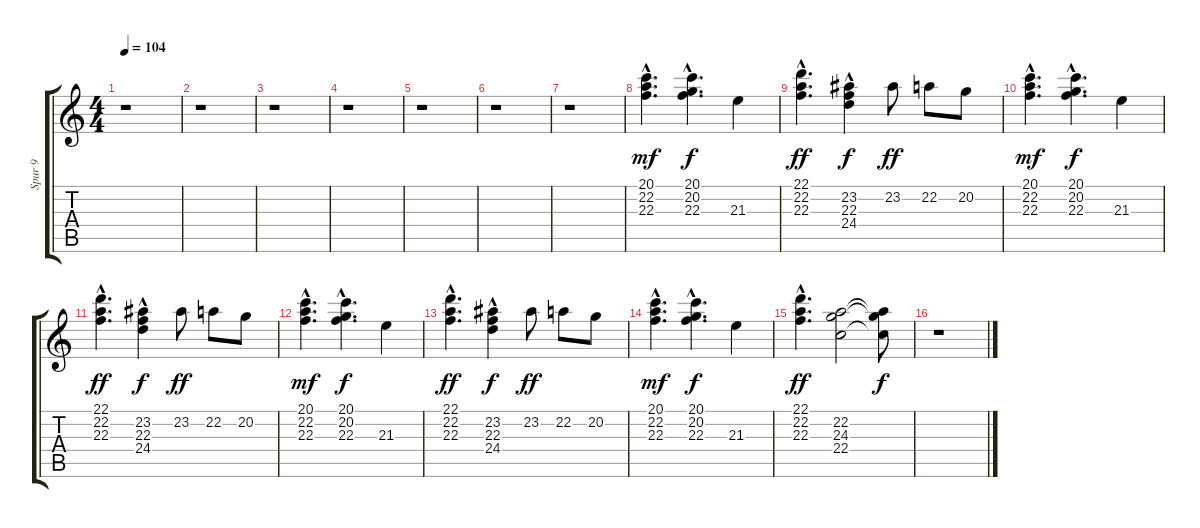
\track ("Spur 9" "Spur 9") {instrument drawbarorgan}
\staff {score tabs}
\tuning (E4 B3 G3 D3 A2 E2) {hide}
\ts (4 4)
\tempo 104
\clef g2
\ks c
r.1{dy f} |
r.1 |
r.1 |
r.1 |
r.1 |
r.1 |
r.1 |
(20.1{hac} 22.2{hac} 22.3{hac}).4{d dy mf} (20.1 20.2 22.3{hac}).4{d dy f} 21.3.4 |
(22.1{hac} 22.2{hac} 22.3).4{d dy ff} (23.2{hac} 22.3{hac} 24.4).4{dy f} 23.2.8{dy ff} 22.2.8 20.2.8 |
(20.1{hac} 22.2{hac} 22.3{hac}).4{d dy mf} (20.1 20.2 22.3{hac}).4{d dy f} 21.3.4 |
(22.1{hac} 22.2{hac} 22.3).4{d dy ff} (23.2{hac} 22.3{hac} 24.4).4{dy f} 23.2.8{dy ff} 22.2.8 20.2.8 |
(20.1{hac} 22.2{hac} 22.3{hac}).4{d dy mf} (20.1 20.2 22.3{hac}).4{d dy f} 21.3.4 |
(22.1{hac} 22.2{hac} 22.3).4{d dy ff} (23.2{hac} 22.3{hac} 24.4).4{dy f} 23.2.8{dy ff} 22.2.8 20.2.8 |
(20.1{hac} 22.2{hac} 22.3{hac}).4{d dy mf} (20.1 20.2 22.3{hac}).4{d dy f} 21.3.4 |
(22.1{hac} 22.2{hac} 22.3{hac}).4{d dy ff} (22.2 24.3 22.4).2 (22.2{t} 24.3{t} 22.4{t}).8{dy f} |
r.1
